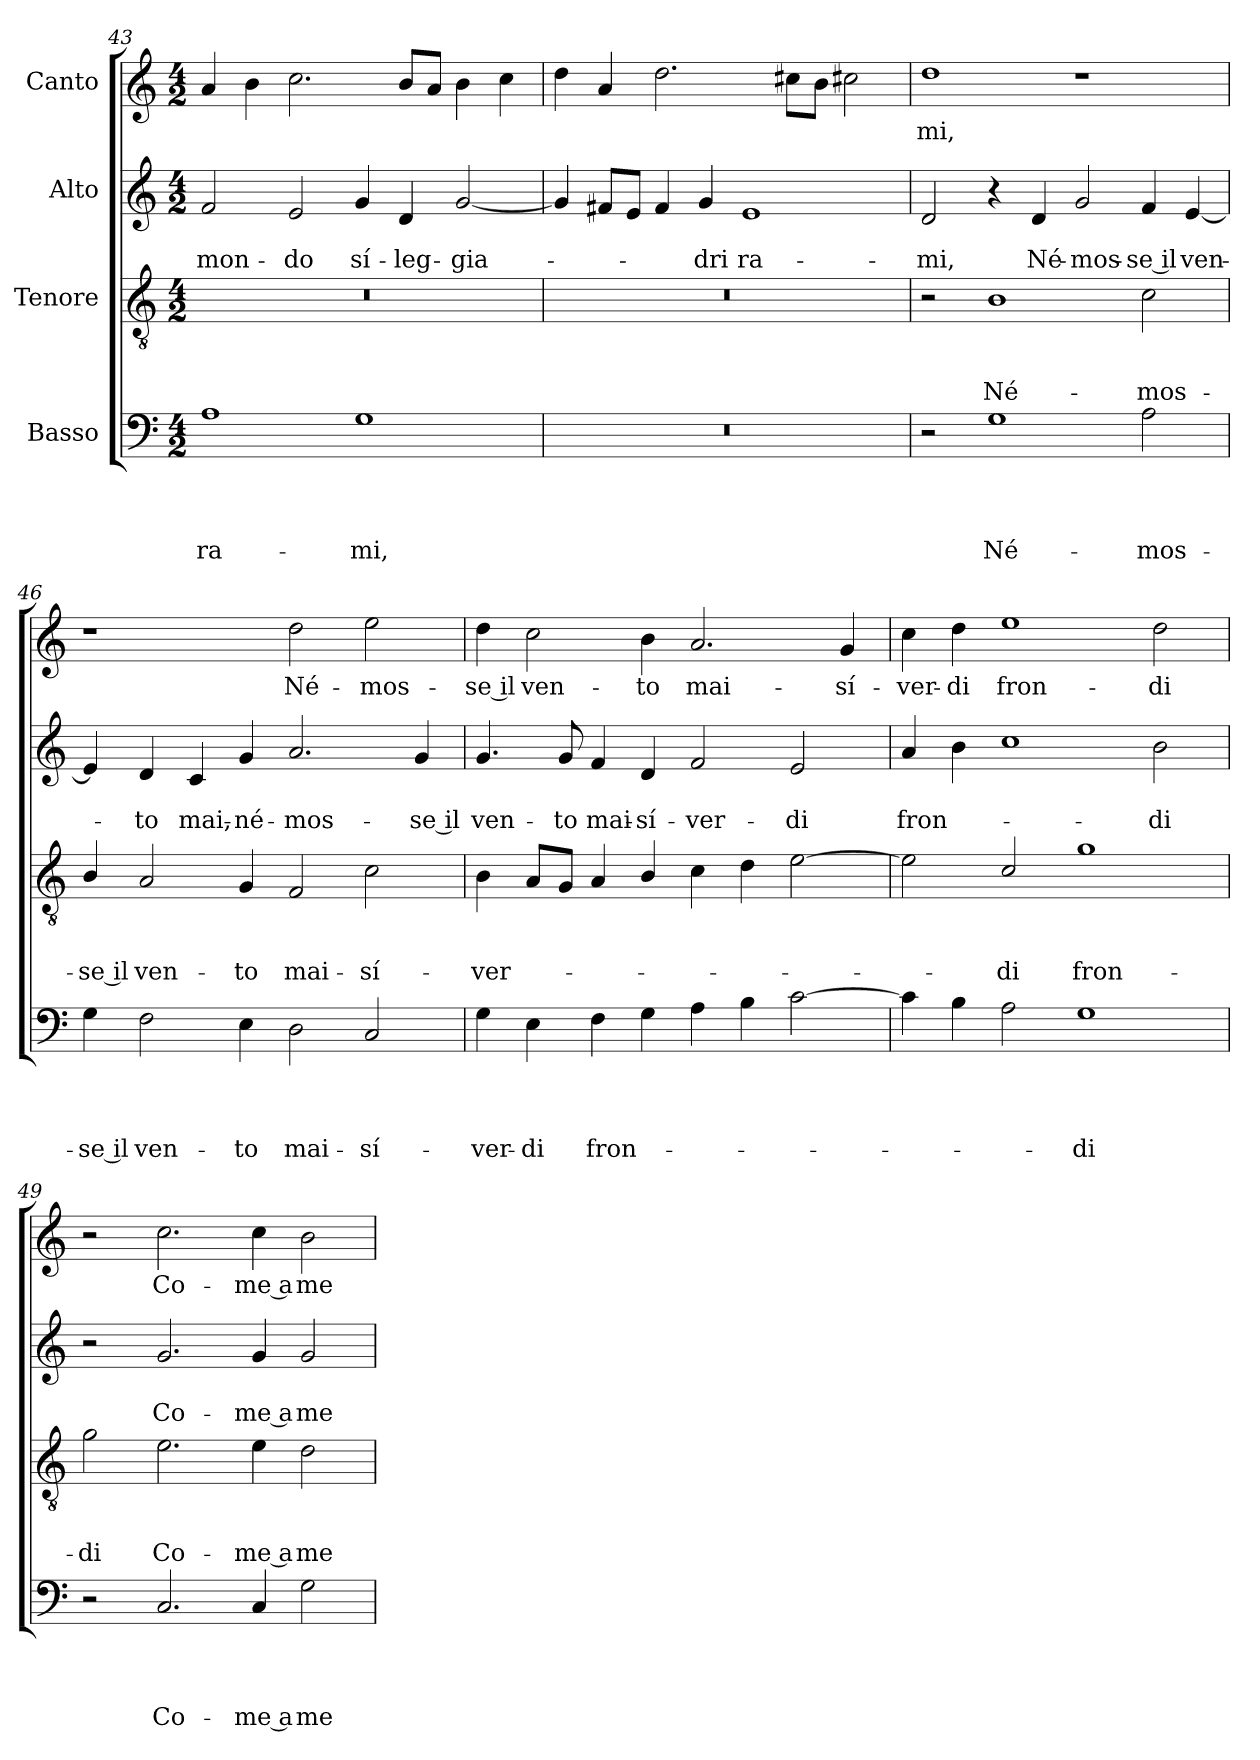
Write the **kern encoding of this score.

**kern	**text	**text	**text	**text	**kern	**text	**text	**text	**kern	**text	**text	**kern	**text
*part4	*part4	*part4	*part4	*part4	*part3	*part3	*part3	*part3	*part2	*part2	*part2	*part1	*part1
*staff4	*staff4	*staff4	*staff4	*staff4	*staff3	*staff3	*staff3	*staff3	*staff2	*staff2	*staff2	*staff1	*staff1
*I"Basso	*	*	*	*	*I"Tenore	*	*	*	*I"Alto	*	*	*I"Canto	*
*clefF4	*	*	*	*	*clefGv2	*	*	*	*clefG2	*	*	*clefG2	*
*k[]	*	*	*	*	*k[]	*	*	*	*k[]	*	*	*k[]	*
*M4/2	*	*	*	*	*M4/2	*	*	*	*M4/2	*	*	*M4/2	*
=43	=43	=43	=43	=43	=43	=43	=43	=43	=43	=43	=43	=43	=43
1A\	.	.	.	ra-	0r	.	.	.	2f/	.	mon-	4a/	.
.	.	.	.	.	.	.	.	.	.	.	.	4b\	.
.	.	.	.	.	.	.	.	.	2e/	.	-do	2.cc\	.
1G\	.	.	.	-mi,	.	.	.	.	4g/	.	sí-	.	.
.	.	.	.	.	.	.	.	.	4d/	.	leg-	8b/L	.
.	.	.	.	.	.	.	.	.	.	.	.	8a/J	.
.	.	.	.	.	.	.	.	.	[2g/	.	-gia-	4b\	.
.	.	.	.	.	.	.	.	.	.	.	.	4cc\	.
=44	=44	=44	=44	=44	=44	=44	=44	=44	=44	=44	=44	=44	=44
0r	.	.	.	.	0r	.	.	.	4g/]	.	.	4dd\	.
.	.	.	.	.	.	.	.	.	8f#X/L	.	.	4a/	.
.	.	.	.	.	.	.	.	.	8e/J	.	.	.	.
.	.	.	.	.	.	.	.	.	4f#/	.	.	2.dd\	.
.	.	.	.	.	.	.	.	.	4g/	.	-dri	.	.
.	.	.	.	.	.	.	.	.	1e/	.	ra-	.	.
.	.	.	.	.	.	.	.	.	.	.	.	8cc#X\L	.
.	.	.	.	.	.	.	.	.	.	.	.	8b\J	.
.	.	.	.	.	.	.	.	.	.	.	.	2cc#X\	.
=45	=45	=45	=45	=45	=45	=45	=45	=45	=45	=45	=45	=45	=45
2r	.	.	.	.	2r	.	.	.	2d/	.	-mi,	1dd\	-mi,
1G\	.	.	.	Né-	1B\	.	.	Né-	4r	.	.	.	.
.	.	.	.	.	.	.	.	.	4d/	.	Né-	.	.
.	.	.	.	.	.	.	.	.	2g/	.	mos-	1r	.
2A\	.	.	.	mos-	2c\	.	.	mos-	4f/	.	-se il	.	.
.	.	.	.	.	.	.	.	.	[4e/	.	ven-	.	.
=46	=46	=46	=46	=46	=46	=46	=46	=46	=46	=46	=46	=46	=46
4G\	.	.	.	-se il	4B/	.	.	-se il	4e/]	.	.	1r	.
2F\	.	.	.	ven-	2A/	.	.	ven-	4d/	.	-to	.	.
.	.	.	.	.	.	.	.	.	4c/	.	mai,-	.	.
4E\	.	.	.	-to	4G/	.	.	-to	4g/	.	né-	.	.
2D\	.	.	.	mai-	2F/	.	.	mai-	2.a/	.	mos-	2dd\	Né-
2C/	.	.	.	sí-	2c\	.	.	sí-	.	.	.	2ee\	mos-
.	.	.	.	.	.	.	.	.	4g/	.	-se il	.	.
=47	=47	=47	=47	=47	=47	=47	=47	=47	=47	=47	=47	=47	=47
4G\	.	.	.	ver-	4B\	.	.	ver-	4.g/	.	ven-	4dd\	-se il
4E\	.	.	.	-di	8A/L	.	.	.	.	.	.	2cc\	ven-
.	.	.	.	.	8G/J	.	.	.	8g/	.	-to	.	.
4F\	.	.	.	fron-	4A/	.	.	.	4f/	.	mai-	.	.
4G\	.	.	.	.	4B/	.	.	.	4d/	.	sí-	4b\	-to
4A\	.	.	.	.	4c\	.	.	.	2f/	.	ver-	2.a/	mai-
4B\	.	.	.	.	4d\	.	.	.	.	.	.	.	.
[2c\	.	.	.	.	[2e\	.	.	.	2e/	.	-di	.	.
.	.	.	.	.	.	.	.	.	.	.	.	4g/	sí-
=48	=48	=48	=48	=48	=48	=48	=48	=48	=48	=48	=48	=48	=48
4c\]	.	.	.	.	2e\]	.	.	.	4a/	.	fron-	4cc\	ver-
4B\	.	.	.	.	.	.	.	.	4b\	.	.	4dd\	-di
2A\	.	.	.	.	2c/	.	.	-di	1cc\	.	.	1ee\	fron-
1G\	.	.	.	-di	1g\	.	.	fron-	.	.	.	.	.
.	.	.	.	.	.	.	.	.	2b\	.	-di	2dd\	-di
=49	=49	=49	=49	=49	=49	=49	=49	=49	=49	=49	=49	=49	=49
2r	.	.	.	.	2g\	.	.	-di	2r	.	.	2r	.
2.C/	.	.	.	Co-	2.e\	.	.	Co-	2.g/	.	Co-	2.cc\	Co-
4C/	.	.	.	-me a	4e\	.	.	-me a	4g/	.	-me a	4cc\	-me a
2G\	.	.	.	me-	2d\	.	.	me-	2g/	.	me-	2b\	me-
=	=	=	=	=	=	=	=	=	=	=	=	=	=
*-	*-	*-	*-	*-	*-	*-	*-	*-	*-	*-	*-	*-	*-
